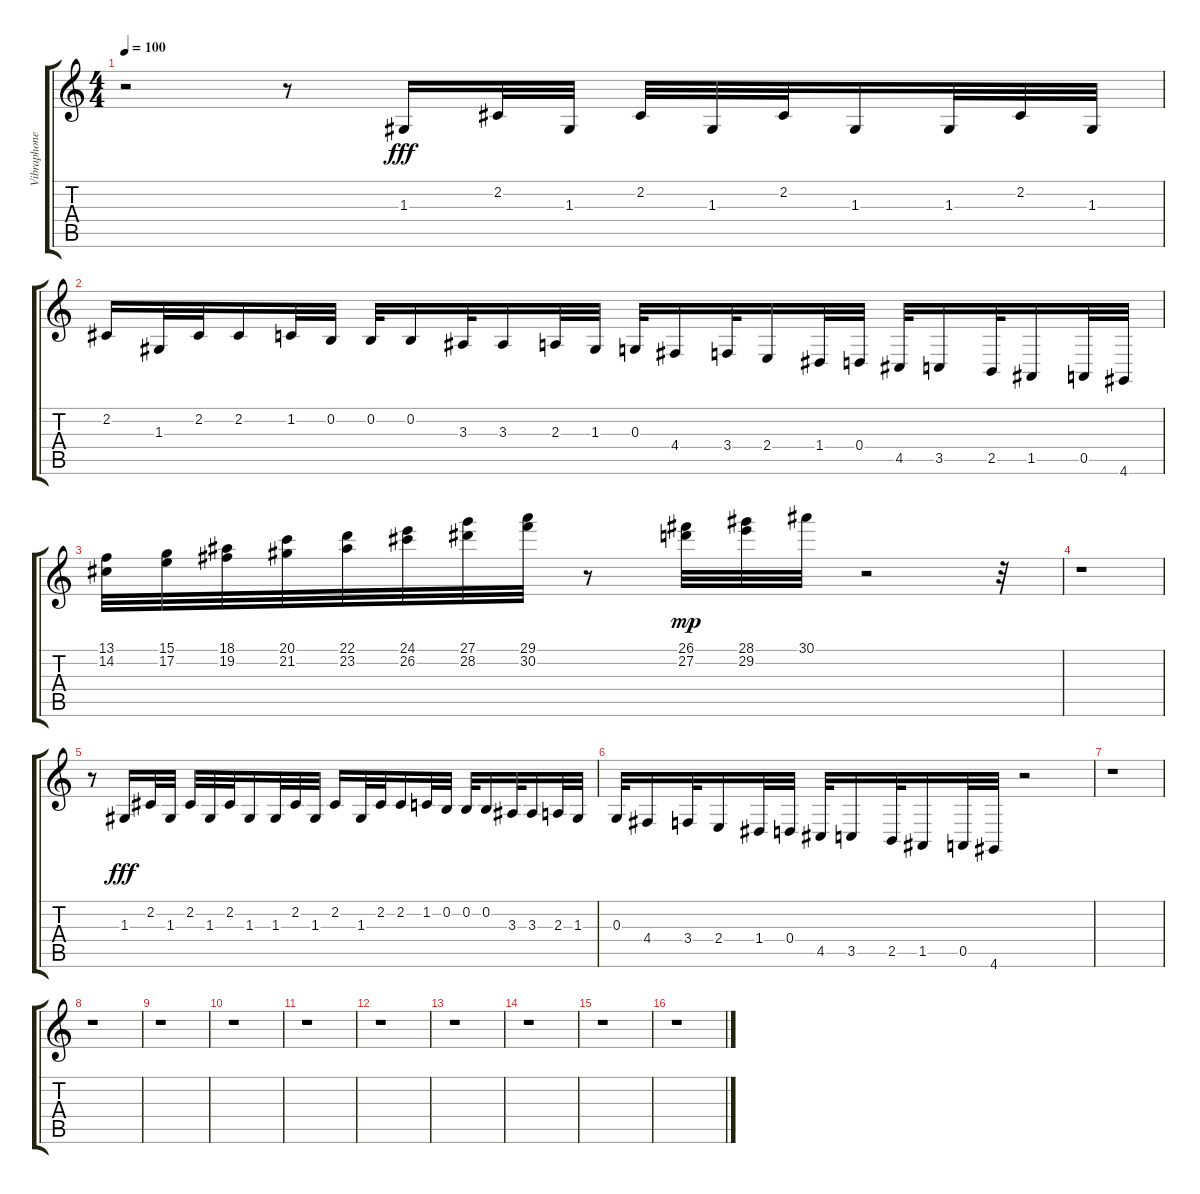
\track ("Vibraphone" "Vibraphone") {instrument vibraphone}
\staff {score tabs}
\tuning (E4 B3 G3 D3 A2 E2) {hide}
\ts (4 4)
\tempo 100
\clef g2
\ks c
r.2{dy fff} r.8 1.3.16{balance 1} 2.2.32 1.3.32 2.2.32{balance 2} 1.3.32 2.2.32 1.3.16 1.3.32{balance 3} 2.2.32 1.3.32 |
2.2.16{balance 5} 1.3.32 2.2.32 2.2.16 1.2.32{balance 6} 0.2.32 0.2.32 0.2.16 3.3.32{balance 8} 3.3.16 2.3.32 1.3.32 0.3.32{balance 10} 4.4.16 3.4.32 2.4.16{balance 11} 1.4.32 0.4.32 4.5.32{balance 13} 3.5.16 2.5.32 1.5.16{balance 15} 0.5.32 4.6.32 |
(13.1 14.2).32{volume 7 balance 8} (15.1 17.2).32 (18.1 19.2).32 (20.1 21.2).32 (22.1 23.2).32 (24.1 26.2).32 (27.1 28.2).32 (29.1 30.2).32 r.8 (26.1 27.2).32{dy mp} (28.1 29.2).32 30.1.32 r.2 r.32 |
r.1 |
r.8{volume 9} 1.3.16{dy fff} 2.2.32 1.3.32 2.2.32 1.3.32 2.2.32 1.3.16 1.3.32 2.2.32 1.3.32 2.2.16 1.3.32 2.2.32 2.2.16 1.2.32 0.2.32 0.2.32 0.2.16 3.3.32 3.3.16 2.3.32 1.3.32 |
0.3.32 4.4.16 3.4.32 2.4.16 1.4.32 0.4.32 4.5.32 3.5.16 2.5.32 1.5.16 0.5.32 4.6.32 r.2 |
r.1 |
r.1 |
r.1 |
r.1 |
r.1 |
r.1 |
r.1 |
r.1 |
r.1 |
r.1
